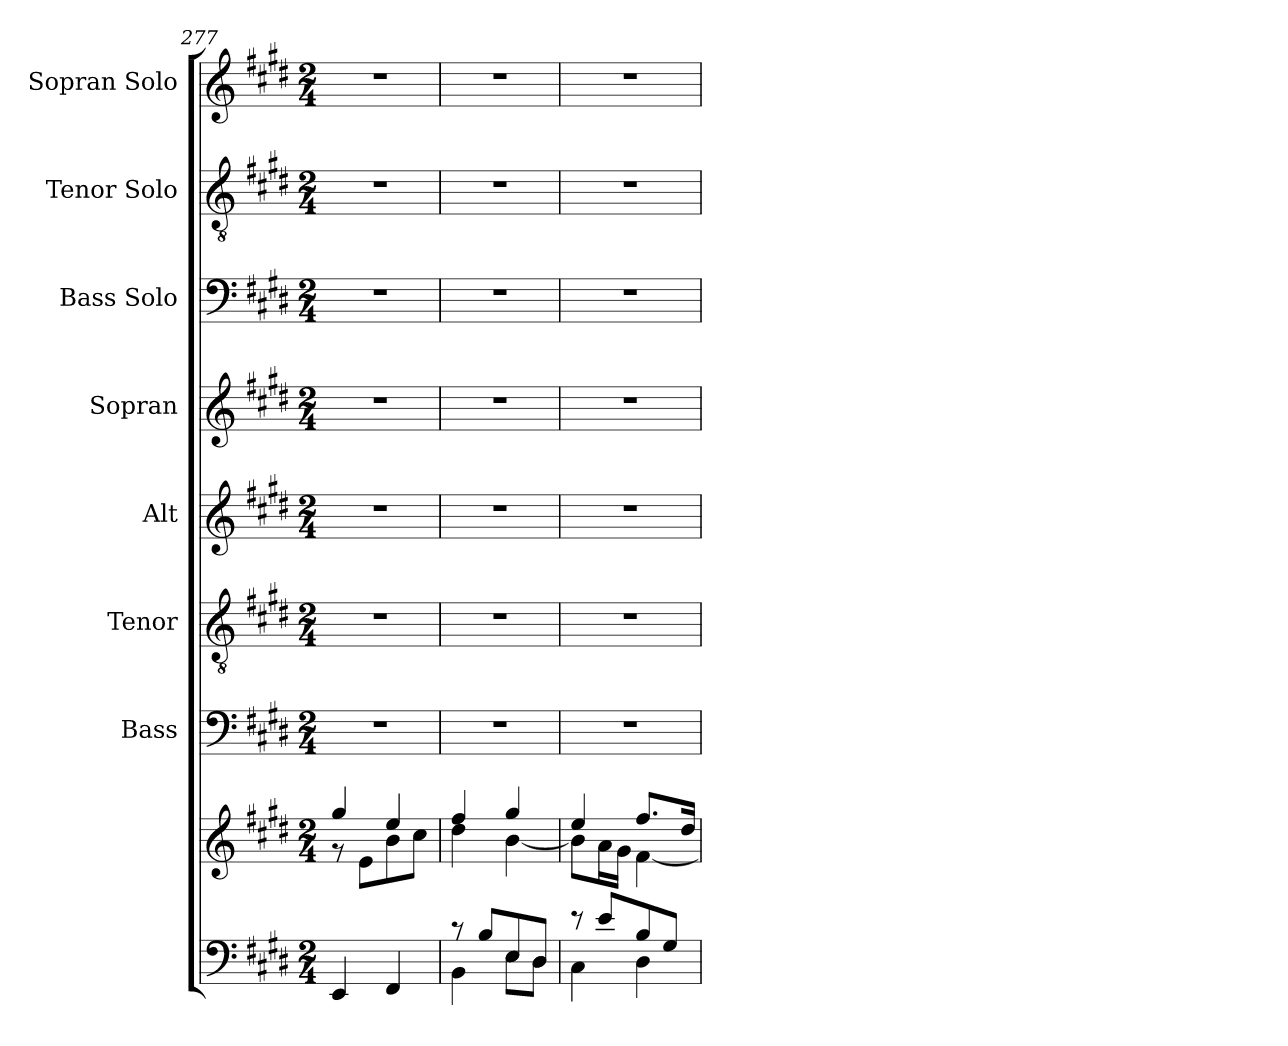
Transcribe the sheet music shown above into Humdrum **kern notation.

**kern	**kern	**kern	**kern	**kern	**kern	**kern	**kern	**kern
*part8	*part8	*part7	*part6	*part5	*part4	*part3	*part2	*part1
*staff9	*staff8	*staff7	*staff6	*staff5	*staff4	*staff3	*staff2	*staff1
*	*	*I"Bass	*I"Tenor	*I"Alt	*I"Sopran	*I"Bass Solo	*I"Tenor Solo	*I"Sopran Solo
*	*	*I'B.	*I'T.	*I'A.	*I'S.	*I'B. Solo	*I'T. Solo	*I'S. Solo
*clefF4	*clefG2	*clefF4	*clefGv2	*clefG2	*clefG2	*clefF4	*clefGv2	*clefG2
*k[f#c#g#d#]	*k[f#c#g#d#]	*k[f#c#g#d#]	*k[f#c#g#d#]	*k[f#c#g#d#]	*k[f#c#g#d#]	*k[f#c#g#d#]	*k[f#c#g#d#]	*k[f#c#g#d#]
*E:	*E:	*E:	*E:	*E:	*E:	*E:	*E:	*E:
*M2/4	*M2/4	*M2/4	*M2/4	*M2/4	*M2/4	*M2/4	*M2/4	*M2/4
=277	=277	=277	=277	=277	=277	=277	=277	=277
*	*^	*	*	*	*	*	*	*
4EE/	4gg#/	8rf	2r	2r	2r	2r	2r	2r	2r
.	.	8e\L	.	.	.	.	.	.	.
4FF#/	4ee/	8b\	.	.	.	.	.	.	.
.	.	8cc#\J	.	.	.	.	.	.	.
=278	=278	=278	=278	=278	=278	=278	=278	=278	=278
*^	*	*	*	*	*	*	*	*	*
8rB	4BB\	4ff#/	4dd#\	2r	2r	2r	2r	2r	2r	2r
8B/L	.	.	.	.	.	.	.	.	.	.
8E/	8E\L	4gg#/	[<4b\	.	.	.	.	.	.	.
8D#/J	8D#\J	.	.	.	.	.	.	.	.	.
=279	=279	=279	=279	=279	=279	=279	=279	=279	=279	=279
8rd	4C#\	4ee/	8b\L]	2r	2r	2r	2r	2r	2r	2r
8e/L	.	.	16a\L	.	.	.	.	.	.	.
.	.	.	16g#\JJ	.	.	.	.	.	.	.
8B/	4D#\	8.ff#/L	[<4f#\	.	.	.	.	.	.	.
8G#/J	.	.	.	.	.	.	.	.	.	.
.	.	16dd#/Jk	.	.	.	.	.	.	.	.
*v	*v	*	*	*	*	*	*	*	*	*
*	*v	*v	*	*	*	*	*	*	*
=	=	=	=	=	=	=	=	=
*-	*-	*-	*-	*-	*-	*-	*-	*-
